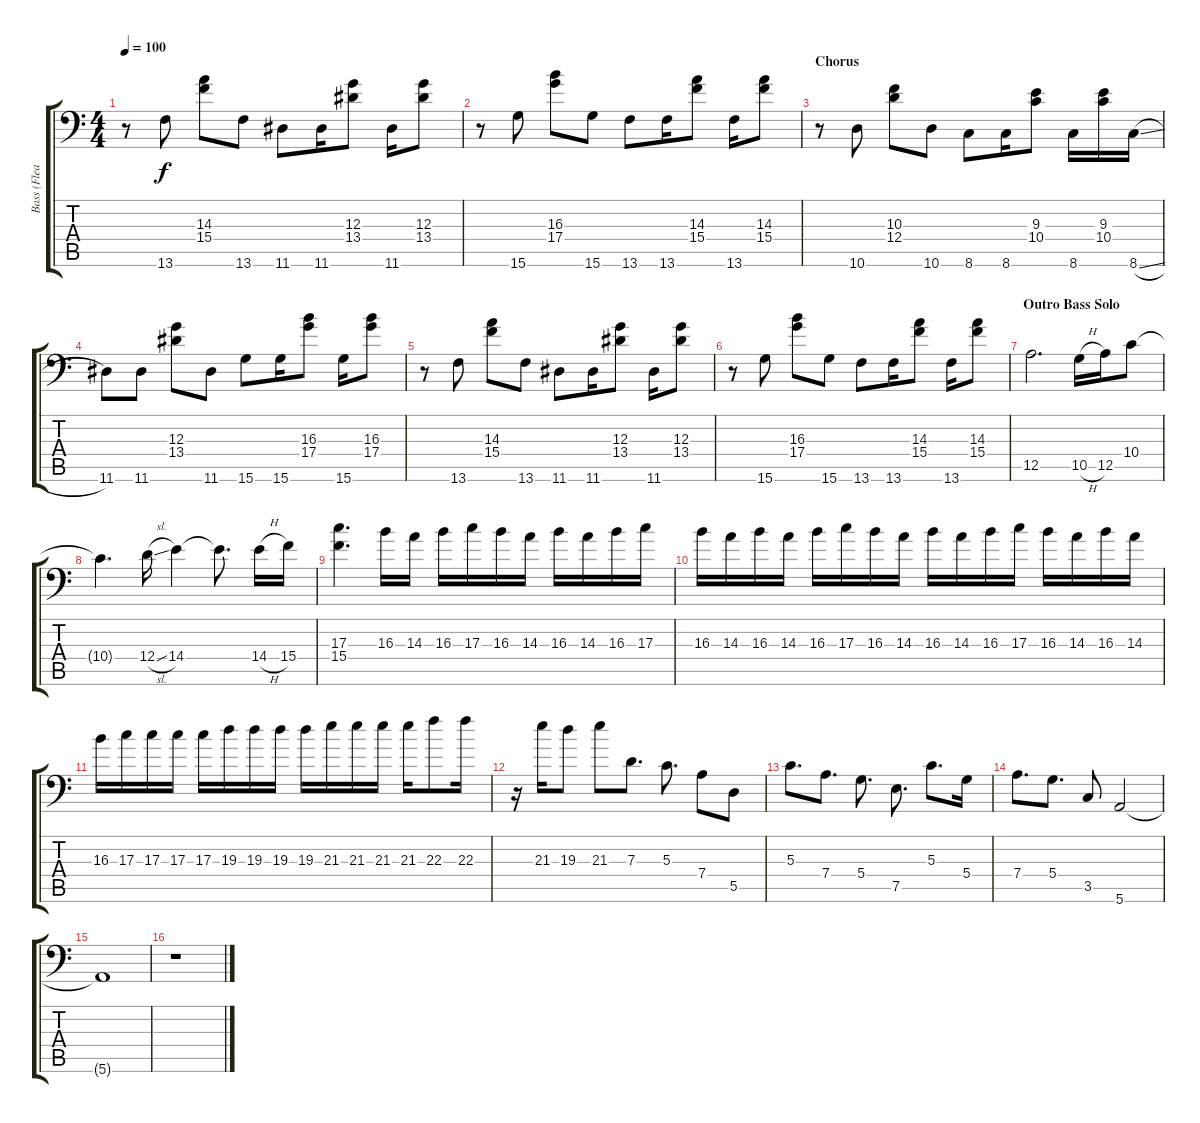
\track ("Bass (Flea)" "Bass (Flea") {instrument electricbassfinger}
\staff {score tabs}
\tuning (E3 B2 G2 D2 A1 E1) {hide}
\ts (4 4)
\tempo 100
\clef f4
\ks c
r.8{dy f} 13.6.8 (14.3 15.4).8 13.6.8 11.6.8 11.6.16 (12.3 13.4).8 11.6.16 (12.3 13.4).8 |
r.8 15.6.8 (16.3 17.4).8 15.6.8 13.6.8 13.6.16 (14.3 15.4).8 13.6.16 (14.3 15.4).8 |
\section ("" "Chorus")
r.8 10.6.8 (10.3 12.4).8 10.6.8 8.6.8 8.6.16 (9.3 10.4).8 8.6.16 (9.3 10.4).16 8.6{sl}.16 |
11.6.8 11.6.8 (12.3 13.4).8 11.6.8 15.6.8 15.6.16 (16.3 17.4).8 15.6.16 (16.3 17.4).8 |
r.8 13.6.8 (14.3 15.4).8 13.6.8 11.6.8 11.6.16 (12.3 13.4).8 11.6.16 (12.3 13.4).8 |
r.8 15.6.8 (16.3 17.4).8 15.6.8 13.6.8 13.6.16 (14.3 15.4).8 13.6.16 (14.3 15.4).8 |
\section ("" "Outro Bass Solo")
12.5.2{d} 10.5{h}.16 12.5.16 10.4.8 |
10.4{t}.4{d} 12.4{sl}.16 14.4.4 14.4{t}.8{d} 14.4{h}.16 15.4.16 |
(17.3 15.4).4{d} 16.3.16 14.3.16 16.3.16 17.3.16 16.3.16 14.3.16 16.3.16 14.3.16 16.3.16 17.3.16 |
16.3.16 14.3.16 16.3.16 14.3.16 16.3.16 17.3.16 16.3.16 14.3.16 16.3.16 14.3.16 16.3.16 17.3.16 16.3.16 14.3.16 16.3.16 14.3.16 |
16.3.16 17.3.16 17.3.16 17.3.16 17.3.16 19.3.16 19.3.16 19.3.16 19.3.16 21.3.16 21.3.16 21.3.16 21.3.16 22.3.8 22.3.16 |
r.16 21.3.16 19.3.8 21.3.8 7.3.8{d} 5.3.8{d} 7.4.8 5.5.8 |
5.3.8{d} 7.4.8{d} 5.4.8{d} 7.5.8{d} 5.3.8{d} 5.4.16 |
7.4.8{d} 5.4.8{d} 3.5.8 5.6.2 |
5.6{t}.1 |
r.1
